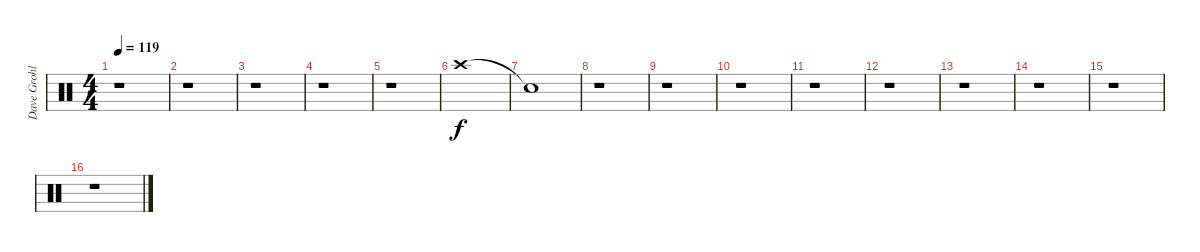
\track ("Dave Grohl" "Dave Grohl") {instrument percussion}
\staff {score}
\articulation defaults
\ts (4 4)
\tempo 119
\clef neutral
\ks c
r.1{dy f} |
r.1 |
r.1 |
r.1 |
r.1 |
"Crash high (hit)".1 |
"Snare (hit)"{t}.1 |
r.1 |
r.1 |
r.1 |
r.1 |
r.1 |
r.1 |
r.1 |
r.1 |
r.1
